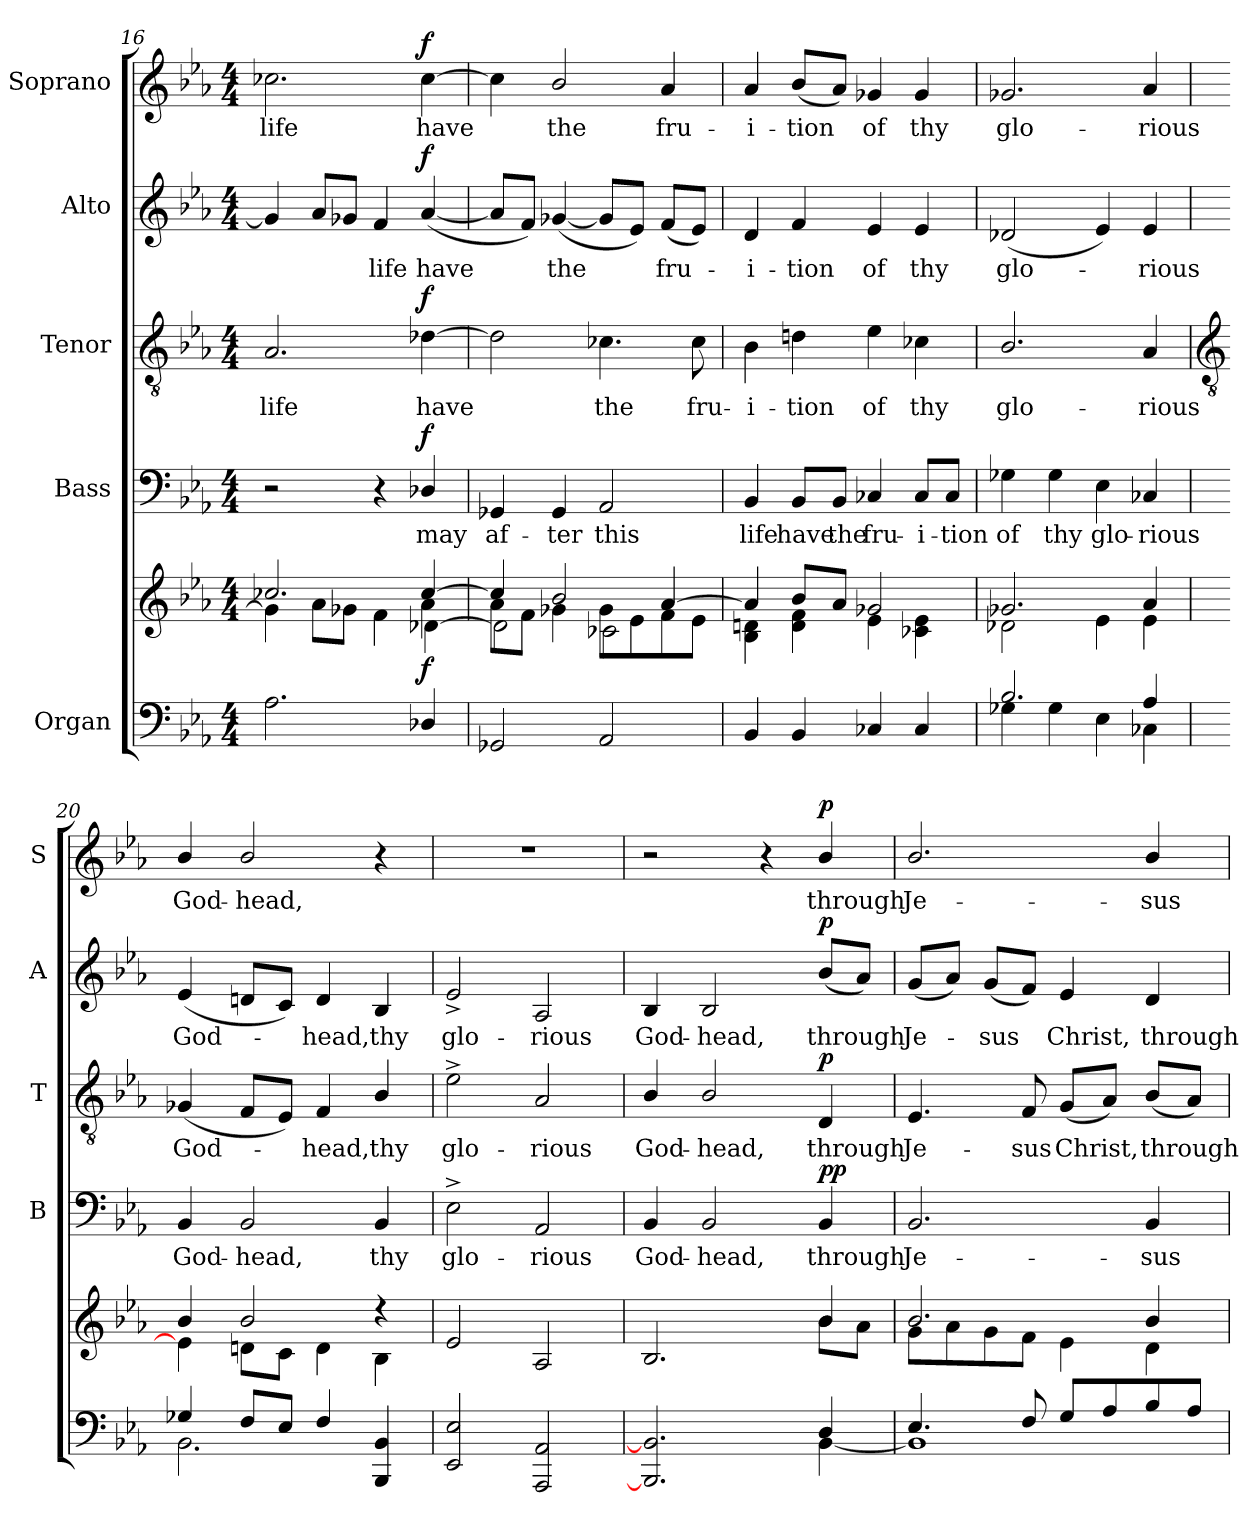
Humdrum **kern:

**kern	**kern	**dynam	**kern	**text	**dynam	**kern	**text	**dynam	**kern	**text	**dynam	**kern	**text	**dynam
*part5	*part5	*part5	*part4	*part4	*part4	*part3	*part3	*part3	*part2	*part2	*part2	*part1	*part1	*part1
*staff6	*staff5	*staff5/6	*staff4	*staff4	*staff4	*staff3	*staff3	*staff3	*staff2	*staff2	*staff2	*staff1	*staff1	*staff1
*I"Organ	*	*	*I"Bass	*	*	*I"Tenor	*	*	*I"Alto	*	*	*I"Soprano	*	*
*	*	*	*I'B	*	*	*I'T	*	*	*I'A	*	*	*I'S	*	*
*clefF4	*clefG2	*	*clefF4	*	*	*clefGv2	*	*	*clefG2	*	*	*clefG2	*	*
*k[b-e-a-]	*k[b-e-a-]	*	*k[b-e-a-]	*	*	*k[b-e-a-]	*	*	*k[b-e-a-]	*	*	*k[b-e-a-]	*	*
*E-:	*E-:	*	*E-:	*	*	*E-:	*	*	*E-:	*	*	*E-:	*	*
*M4/4	*M4/4	*	*M4/4	*	*	*M4/4	*	*	*M4/4	*	*	*M4/4	*	*
=16	=16	=16	=16	=16	=16	=16	=16	=16	=16	=16	=16	=16	=16	=16
*^	*^	*	*	*	*	*	*	*	*	*	*	*	*	*
*	*	*	*^	*	*	*	*	*	*	*	*	*	*	*	*	*
!	!	!	!	!	!	!	!	!	!	!LO:LY:b	!	!	!	!	!	!LO:LY:b	!
2.A-\	2ryy	2.cc-X/	4g-\]	2.ryy	.	2r	.	.	2.A-	life	.	4g-]	.	.	2.cc-X	life	.
.	.	.	8a-\L	.	.	.	.	.	.	.	.	8a-L	.	.	.	.	.
.	.	.	8g-\J	.	.	.	.	.	.	.	.	8g-J	.	.	.	.	.
!	!	!	!	!	!	!	!	!	!	!	!	!	!LO:LY:b	!	!	!	!
.	4ryy	.	4f\	.	.	4r	.	.	.	.	.	4f	life	.	.	.	.
!	!	!	!	!	!LO:DY:b	!	!LO:LY:b	!LO:DY:b	!	!LO:LY:b	!LO:DY:b	!	!LO:LY:b	!LO:DY:b	!	!LO:LY:b	!LO:DY:b
4ryy	4D-X/	[4cc-/	4a-\	[4d-X\	f	4D-X/	may	f	[4d-X	have	f	(<[4a-	have	f	[4cc-	have	f
=17	=17	=17	=17	=17	=17	=17	=17	=17	=17	=17	=17	=17	=17	=17	=17	=17	=17
!	!	!	!	!	!	!	!LO:LY:b	!	!	!	!	!	!	!	!	!	!
*v	*v	*	*	*	*	*	*	*	*	*	*	*	*	*	*	*	*
2GG-X/	4cc-/]	8a-\L	2d-\]	.	4GG-X	af-	.	2d-]	.	.	8a-L]	.	.	4cc-]	.	.
.	.	8f\J	.	.	.	.	.	.	.	.	8fJ)	.	.	.	.	.
!	!	!	!	!	!	!LO:LY:b	!	!	!	!	!	!LO:LY:b	!	!	!LO:LY:b	!
.	2b-/	4g-X\	.	.	4GG-	-ter	.	.	.	.	(<[4g-X	the	.	2b-/	the	.
!	!	!	!	!	!	!LO:LY:b	!	!	!LO:LY:b	!	!	!	!	!	!	!
2AA-/	.	8g-\L	2c-X\	.	2AA-	this	.	4.c-X	the	.	8g-L]	.	.	.	.	.
.	.	8e-\	.	.	.	.	.	.	.	.	8e-J)	.	.	.	.	.
!	!	!	!	!	!	!	!	!	!	!	!	!LO:LY:b	!	!	!LO:LY:b	!
.	[4a-/	8f\	.	.	.	.	.	.	.	.	(<8fL	fru-	.	4a-	fru-	.
!	!	!	!	!	!	!	!	!	!LO:LY:b	!	!	!	!	!	!	!
.	.	8e-\J	.	.	.	.	.	8c-	fru-	.	8e-J)	.	.	.	.	.
*	*	*v	*v	*	*	*	*	*	*	*	*	*	*	*	*	*
=18	=18	=18	=18	=18	=18	=18	=18	=18	=18	=18	=18	=18	=18	=18	=18
*^	*	*	*	*	*	*	*	*	*	*	*	*	*	*	*
!	!	!	!	!	!	!LO:LY:b	!	!	!LO:LY:b	!	!	!LO:LY:b	!	!	!LO:LY:b	!
4BB-/	2ryy	4a-/]	4B-\ 4dn\	.	4BB-	life	.	4B-	-i-	.	4d	i-	.	4a-	-i-	.
!	!	!	!	!	!	!LO:LY:b	!	!	!LO:LY:b	!	!	!LO:LY:b	!	!	!LO:LY:b	!
4BB-/	.	8b-/L	4d\ 4f\	.	8BB-/L	have	.	4dn	-tion	.	4f	-tion	.	(<8b-L	-tion	.
!	!	!	!	!	!	!LO:LY:b	!	!	!	!	!	!	!	!	!	!
.	.	8a-/J	.	.	8BB-/J	the	.	.	.	.	.	.	.	8a-J)	.	.
!	!	!	!	!	!	!LO:LY:b	!	!	!LO:LY:b	!	!	!LO:LY:b	!	!	!LO:LY:b	!
4C-X/	2ryy	2g-X/	4e-\	.	4C-X	fru-	.	4e-	of	.	4e-	of	.	4g-X	of	.
!	!	!	!	!	!	!LO:LY:b	!	!	!LO:LY:b	!	!	!LO:LY:b	!	!	!LO:LY:b	!
4C-/	.	.	4c-X\ 4e-\	.	8C-/L	-i-	.	4c-X	thy	.	4e-	thy	.	4g-	thy	.
!	!	!	!	!	!	!LO:LY:b	!	!	!	!	!	!	!	!	!	!
.	.	.	.	.	8C-/J	-tion	.	.	.	.	.	.	.	.	.	.
=19	=19	=19	=19	=19	=19	=19	=19	=19	=19	=19	=19	=19	=19	=19	=19	=19
!	!	!	!	!	!	!LO:LY:b	!	!	!LO:LY:b	!	!	!LO:LY:b	!	!	!LO:LY:b	!
2.B-/	4G-X\	2.g-X/	2d-X\	.	4G-X	of	.	2.B-/	glo-	.	(<2d-X	glo-	.	2.g-X	glo-	.
!	!	!	!	!	!	!LO:LY:b	!	!	!	!	!	!	!	!	!	!
.	4G-\	.	.	.	4G-	thy	.	.	.	.	.	.	.	.	.	.
!	!	!	!	!	!	!LO:LY:b	!	!	!	!	!	!	!	!	!	!
.	4E-\	.	4e-\	.	4E-	glo-	.	.	.	.	4e-)	.	.	.	.	.
!	!	!	!	!	!	!LO:LY:b	!	!	!LO:LY:b	!	!	!LO:LY:b	!	!	!LO:LY:b	!
4A-/	4C-X\	4a-/	4e-\	.	4C-X	-rious	.	4A-	-rious	.	4e-	rious	.	4a-	-rious	.
!!LO:LB:g=z
=20	=20	=20	=20	=20	=20	=20	=20	=20	=20	=20	=20	=20	=20	=20	=20	=20
*	*	*	*	*	*	*	*	*clefGv2	*	*	*	*	*	*	*	*
!	!	!	!	!	!	!LO:LY:b	!	!	!LO:LY:b	!	!	!LO:LY:b	!	!	!LO:LY:b	!
4G-X/	2.BB-\	4b-/	4e-\]	.	4BB-	God-	.	(<4G-X	God-	.	(<4e-	God-	.	4b-/	God-	.
!	!	!	!	!	!	!LO:LY:b	!	!	!	!	!	!	!	!	!LO:LY:b	!
8F/L	.	2b-/	8dn\L	.	2BB-	-head,	.	8FL	.	.	8dnL	.	.	2b-/	-head,	.
8E-/J	.	.	8c\J	.	.	.	.	8E-J)	.	.	8cJ)	.	.	.	.	.
!	!	!	!	!	!	!	!	!	!LO:LY:b	!	!	!LO:LY:b	!	!	!	!
4F/	.	.	4d\	.	.	.	.	4F	head,	.	4d	head,	.	.	.	.
!	!	!	!	!	!	!LO:LY:b	!	!	!LO:LY:b	!	!	!LO:LY:b	!	!	!	!
4BBB-/ 4BB-/	4ryy	4r	4B-\	.	4BB-	thy	.	4B-/	thy	.	4B-	thy	.	4r	.	.
=21	=21	=21	=21	=21	=21	=21	=21	=21	=21	=21	=21	=21	=21	=21	=21	=21
!	!	!	!	!	!	!LO:LY:b	!	!	!LO:LY:b	!	!	!LO:LY:b	!	!	!	!
2EE-/ 2E-/	2ryy	2e-/	2ryy	.	2E-^	glo-	.	2e-^	glo-	.	2e-^	glo-	.	1r	.	.
!	!	!	!	!	!	!LO:LY:b	!	!	!LO:LY:b	!	!	!LO:LY:b	!	!	!	!
2AAA-/ 2AA-/	2ryy	2A-/	2ryy	.	2AA-	-rious	.	2A-	-rious	.	2A-	-rious	.	.	.	.
=22	=22	=22	=22	=22	=22	=22	=22	=22	=22	=22	=22	=22	=22	=22	=22	=22
!	!	!	!	!	!	!LO:LY:b	!	!	!LO:LY:b	!	!	!LO:LY:b	!	!	!	!
2.BBB-/] 2.BB-/]	2ryy	2.B-/	2ryy	.	4BB-	God-	.	4B-/	God-	.	4B-	God-	.	2r	.	.
!	!	!	!	!	!	!LO:LY:b	!	!	!LO:LY:b	!	!	!LO:LY:b	!	!	!	!
.	.	.	.	.	2BB-	-head,	.	2B-/	-head,	.	2B-	-head,	.	.	.	.
.	4ryy	.	4ryy	.	.	.	.	.	.	.	.	.	.	4r	.	.
!	!	!	!	!	!	!LO:LY:b	!LO:DY:b	!	!LO:LY:b	!	!	!LO:LY:b	!	!	!LO:LY:b	!
!	!	!	!	!	!	!	!LO:DY:n=1:b	!	!	!LO:DY:b	!	!	!LO:DY:b	!	!	!LO:DY:b
4D/	[4BB-\	4b-/	8b-\L	.	4BB-	through	p p	4D	through	p	(<8b-L	through	p	4b-/	through	p
.	.	.	8a-\J	.	.	.	.	.	.	.	8a-J)	.	.	.	.	.
=23	=23	=23	=23	=23	=23	=23	=23	=23	=23	=23	=23	=23	=23	=23	=23	=23
!	!	!	!	!	!	!LO:LY:b	!	!	!LO:LY:b	!	!	!LO:LY:b	!	!	!LO:LY:b	!
4.E-/	1BB-\]	2.b-/	8g\L	.	2.BB-	Je-	.	4.E-	Je-	.	(<8gL	Je-	.	2.b-/	Je-	.
.	.	.	8a-\	.	.	.	.	.	.	.	8a-J)	.	.	.	.	.
!	!	!	!	!	!	!	!	!	!	!	!	!LO:LY:b	!	!	!	!
.	.	.	8g\	.	.	.	.	.	.	.	(<8gL	sus	.	.	.	.
!	!	!	!	!	!	!	!	!	!LO:LY:b	!	!	!	!	!	!	!
8F/	.	.	8f\J	.	.	.	.	8F	-sus	.	8fJ)	.	.	.	.	.
!	!	!	!	!	!	!	!	!	!LO:LY:b	!	!	!LO:LY:b	!	!	!	!
8G/L	.	.	4e-\	.	.	.	.	(<8GL	Christ,	.	4e-	Christ,	.	.	.	.
8A-/	.	.	.	.	.	.	.	8A-J)	.	.	.	.	.	.	.	.
!	!	!	!	!	!	!LO:LY:b	!	!	!LO:LY:b	!	!	!LO:LY:b	!	!	!LO:LY:b	!
8B-/	.	4b-/	4d\	.	4BB-	-sus	.	(<8B-L	through	.	4d	through	.	4b-/	-sus	.
8A-/J	.	.	.	.	.	.	.	8A-J)	.	.	.	.	.	.	.	.
*v	*v	*	*	*	*	*	*	*	*	*	*	*	*	*	*	*
*	*v	*v	*	*	*	*	*	*	*	*	*	*	*	*	*
=	=	=	=	=	=	=	=	=	=	=	=	=	=	=
*-	*-	*-	*-	*-	*-	*-	*-	*-	*-	*-	*-	*-	*-	*-
